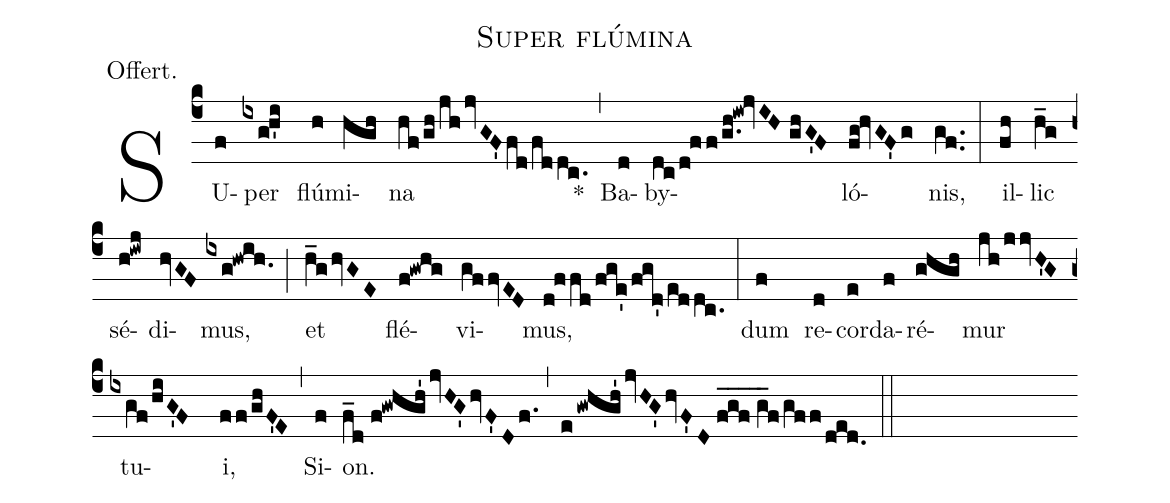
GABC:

name:Super flúmina;
annotation:Offert.;
mode:1;
office-part:Offertory;
%%
(c4) SU(f)per(ixg!h'i) flú(h)mi(hgh)na(hf/gh/jh/jvGF'/fd/fddc.) *(,)
Ba(d)by(dc/d!ff/g.h!iw!jvIH//ghG'F)ló(fg!hvGF'g)nis,(gf..) (:)
il(fh)lic(h_g) sé-(h!iwj)di(hvGF)mus,(ixg!hwih.) (;)
et(h_g/hvGE) flé(f!gwhg)vi(gffvED)mus,(d!ffd/fge'/fgd'/eddc.) (:)
dum(f) re(d)cor(e)da(f)ré-(ghgh)mur(jh/jjvH'G) tu(ixgf!/hiG'F )i,(ff!/ghF'E) (,)
Si(f)on.(f_d//f!gwhgh'/jvHG'/hvF'D/f.) (,)
(e/gwhgh'/jvHG'/hvF'D//fgf___//g_f/gff/ded.) (::)
